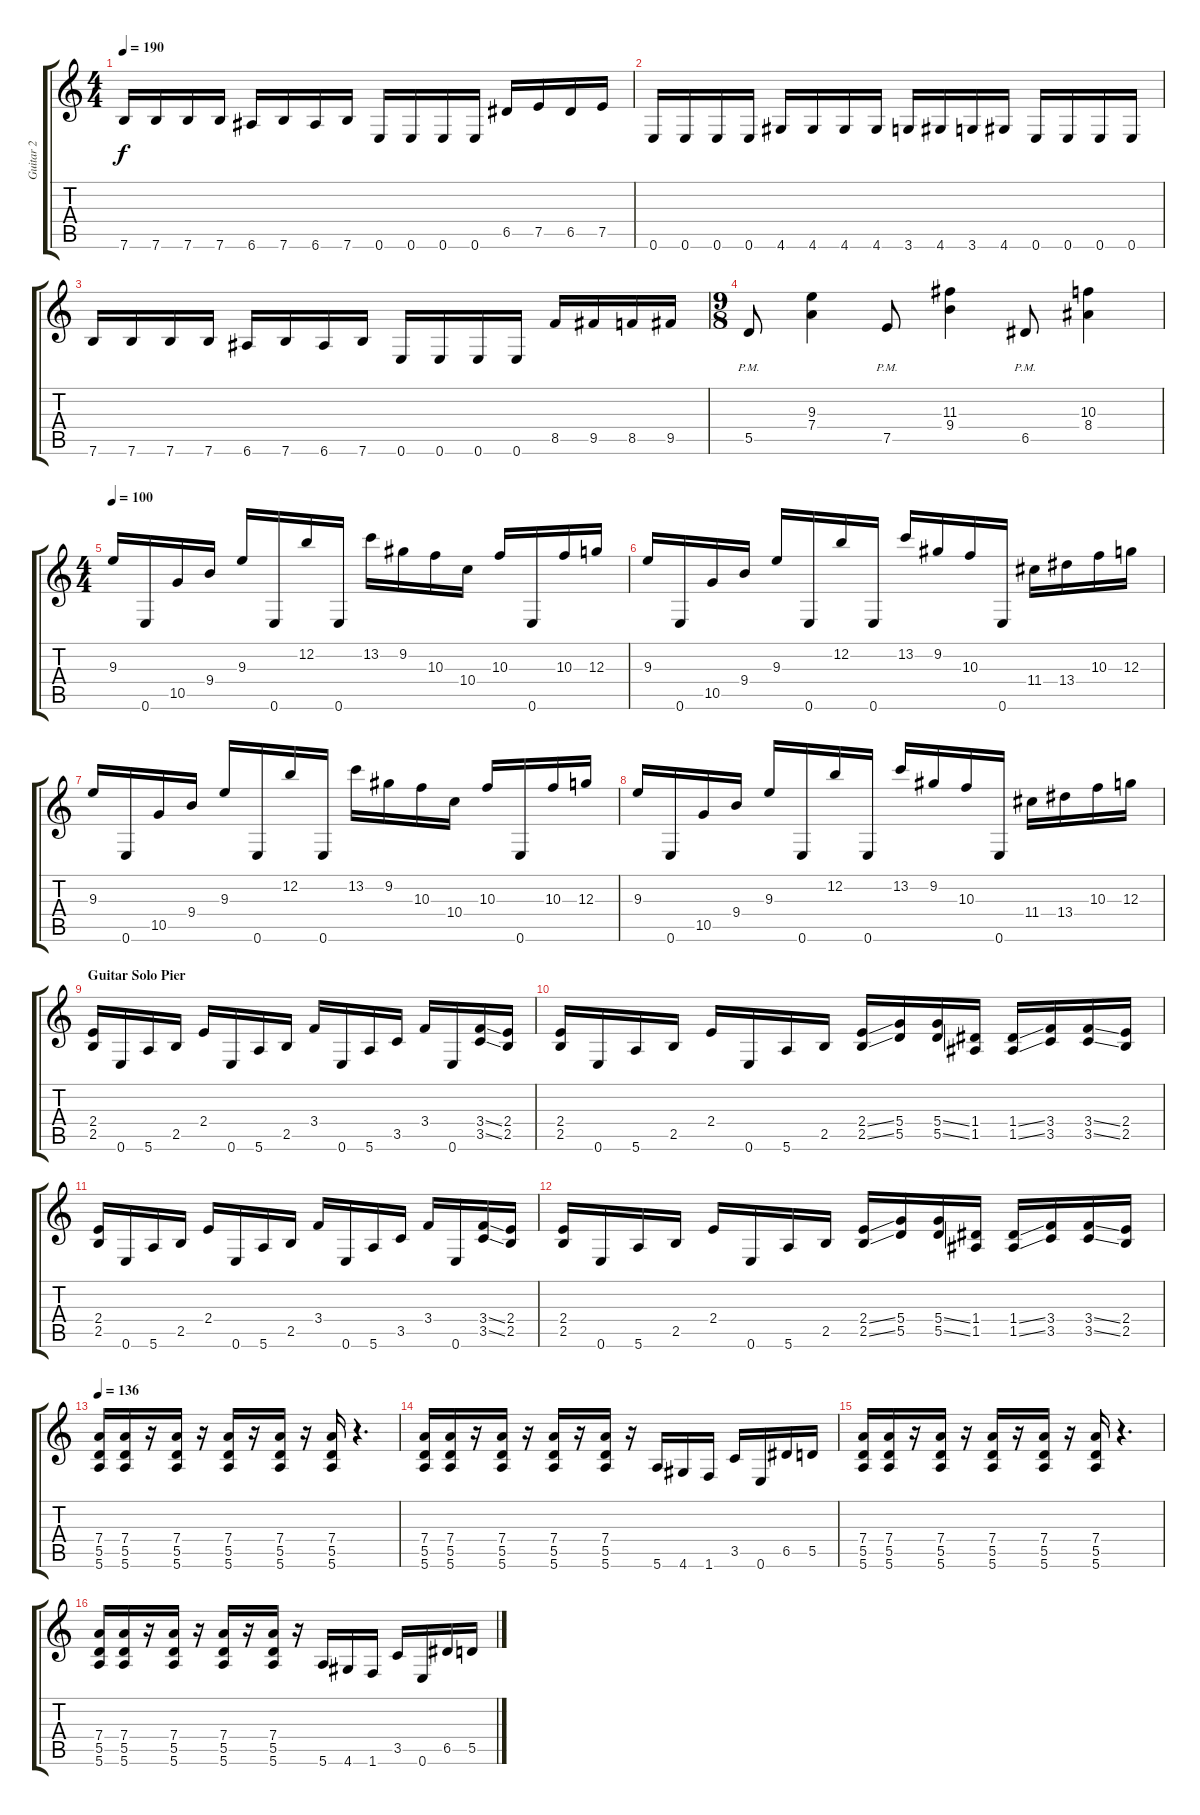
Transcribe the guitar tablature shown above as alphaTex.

\track ("Guitar 2" "Guitar 2") {instrument distortionguitar}
\staff {score tabs}
\tuning (E4 B3 G3 D3 A2 E2) {hide}
\ts (4 4)
\tempo 190
\clef g2
\ks c
7.6.16{dy f} 7.6.16 7.6.16 7.6.16 6.6.16 7.6.16 6.6.16 7.6.16 0.6.16 0.6.16 0.6.16 0.6.16 6.5.16 7.5.16 6.5.16 7.5.16 |
0.6.16 0.6.16 0.6.16 0.6.16 4.6.16 4.6.16 4.6.16 4.6.16 3.6.16 4.6.16 3.6.16 4.6.16 0.6.16 0.6.16 0.6.16 0.6.16 |
7.6.16 7.6.16 7.6.16 7.6.16 6.6.16 7.6.16 6.6.16 7.6.16 0.6.16 0.6.16 0.6.16 0.6.16 8.5.16 9.5.16 8.5.16 9.5.16 |
\ts (9 8)
5.5{pm}.8 (9.3 7.4).4 7.5{pm}.8 (11.3 9.4).4 6.5{pm}.8 (10.3 8.4).4 |
\ts (4 4)
\tempo 100
9.3.16 0.6.16 10.5.16 9.4.16 9.3.16 0.6.16 12.2.16 0.6.16 13.2.16 9.2.16 10.3.16 10.4.16 10.3.16 0.6.16 10.3.16 12.3.16 |
9.3.16 0.6.16 10.5.16 9.4.16 9.3.16 0.6.16 12.2.16 0.6.16 13.2.16 9.2.16 10.3.16 0.6.16 11.4.16 13.4.16 10.3.16 12.3.16 |
9.3.16 0.6.16 10.5.16 9.4.16 9.3.16 0.6.16 12.2.16 0.6.16 13.2.16 9.2.16 10.3.16 10.4.16 10.3.16 0.6.16 10.3.16 12.3.16 |
9.3.16 0.6.16 10.5.16 9.4.16 9.3.16 0.6.16 12.2.16 0.6.16 13.2.16 9.2.16 10.3.16 0.6.16 11.4.16 13.4.16 10.3.16 12.3.16 |
\section ("" "Guitar Solo Pier")
(2.4 2.5).16 0.6.16 5.6.16 2.5.16 2.4.16 0.6.16 5.6.16 2.5.16 3.4.16 0.6.16 5.6.16 3.5.16 3.4.16 0.6.16 (3.4{ss} 3.5{ss}).16 (2.4 2.5).16 |
(2.4 2.5).16 0.6.16 5.6.16 2.5.16 2.4.16 0.6.16 5.6.16 2.5.16 (2.4{ss} 2.5{ss}).16 (5.4 5.5).16 (5.4{ss} 5.5{ss}).16 (1.4 1.5).16 (1.4{ss} 1.5{ss}).16 (3.4 3.5).16 (3.4{ss} 3.5{ss}).16 (2.4 2.5).16 |
(2.4 2.5).16 0.6.16 5.6.16 2.5.16 2.4.16 0.6.16 5.6.16 2.5.16 3.4.16 0.6.16 5.6.16 3.5.16 3.4.16 0.6.16 (3.4{ss} 3.5{ss}).16 (2.4 2.5).16 |
(2.4 2.5).16 0.6.16 5.6.16 2.5.16 2.4.16 0.6.16 5.6.16 2.5.16 (2.4{ss} 2.5{ss}).16 (5.4 5.5).16 (5.4{ss} 5.5{ss}).16 (1.4 1.5).16 (1.4{ss} 1.5{ss}).16 (3.4 3.5).16 (3.4{ss} 3.5{ss}).16 (2.4 2.5).16 |
\tempo 136
(7.4 5.5 5.6).16 (7.4 5.5 5.6).16 r.16 (7.4 5.5 5.6).16 r.16 (7.4 5.5 5.6).16 r.16 (7.4 5.5 5.6).16 r.16 (7.4 5.5 5.6).16 r.4{d} |
(7.4 5.5 5.6).16 (7.4 5.5 5.6).16 r.16 (7.4 5.5 5.6).16 r.16 (7.4 5.5 5.6).16 r.16 (7.4 5.5 5.6).16 r.16 5.6.16 4.6.16 1.6.16 3.5.16 0.6.16 6.5.16 5.5.16 |
(7.4 5.5 5.6).16 (7.4 5.5 5.6).16 r.16 (7.4 5.5 5.6).16 r.16 (7.4 5.5 5.6).16 r.16 (7.4 5.5 5.6).16 r.16 (7.4 5.5 5.6).16 r.4{d} |
(7.4 5.5 5.6).16 (7.4 5.5 5.6).16 r.16 (7.4 5.5 5.6).16 r.16 (7.4 5.5 5.6).16 r.16 (7.4 5.5 5.6).16 r.16 5.6.16 4.6.16 1.6.16 3.5.16 0.6.16 6.5.16 5.5.16
